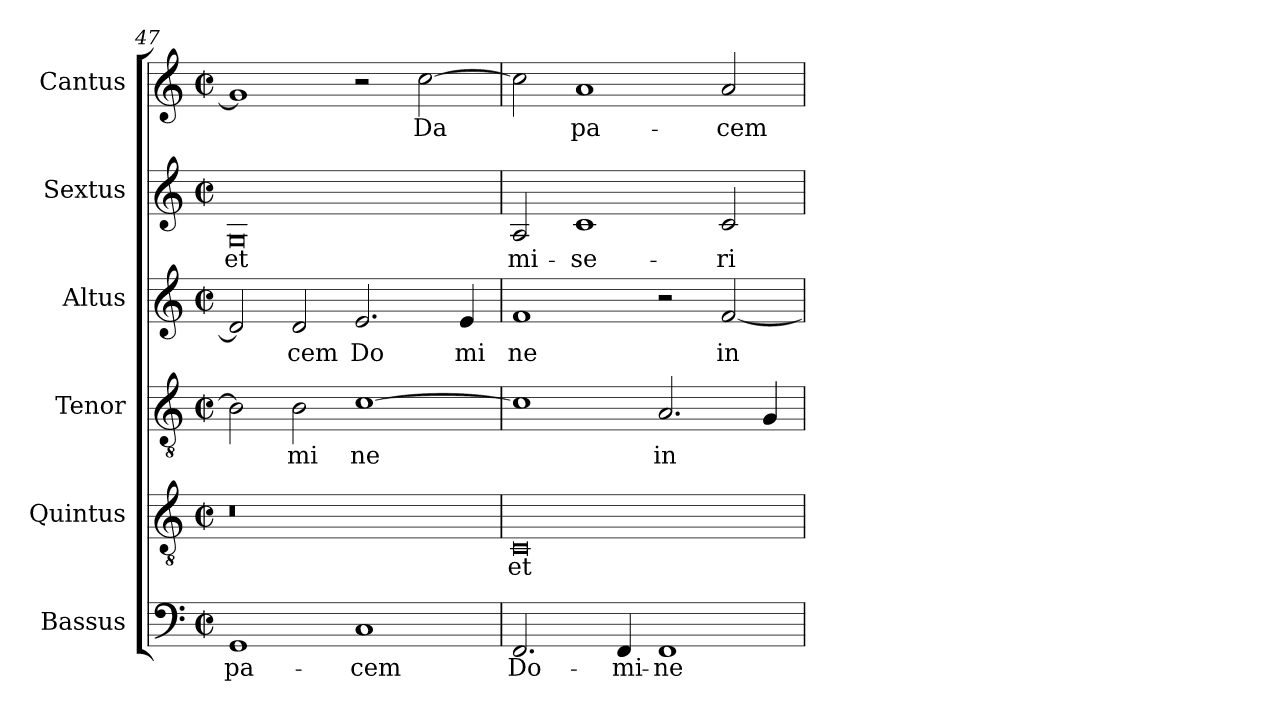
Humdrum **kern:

**kern	**text	**kern	**text	**kern	**text	**kern	**text	**kern	**text	**kern	**text
*part6	*part6	*part5	*part5	*part4	*part4	*part3	*part3	*part2	*part2	*part1	*part1
*staff6	*staff6	*staff5	*staff5	*staff4	*staff4	*staff3	*staff3	*staff2	*staff2	*staff1	*staff1
*I"Bassus	*	*I"Quintus	*	*I"Tenor	*	*I"Altus	*	*I"Sextus	*	*I"Cantus	*
*clefF4	*	*clefGv2	*	*clefGv2	*	*clefG2	*	*clefG2	*	*clefG2	*
*k[]	*	*k[]	*	*k[]	*	*k[]	*	*k[]	*	*k[]	*
*C:	*	*C:	*	*C:	*	*C:	*	*C:	*	*C:	*
*M2/2	*	*M2/2	*	*M2/2	*	*M2/2	*	*M2/2	*	*M2/2	*
*met(c|)	*	*met(c|)	*	*met(c|)	*	*met(c|)	*	*met(c|)	*	*met(c|)	*
=47	=47	=47	=47	=47	=47	=47	=47	=47	=47	=47	=47
!	!LO:LY:b	!	!	!	!LO:LY:b:cj	!	!LO:LY:b:cj	!	!LO:LY:b:cj	!	!LO:LY:b:cj
1GG	pa-	0r	.	2B\]	.	2d/]	.	0G	et	1g]	.
!	!	!	!	!	!LO:LY:b:cj	!	!LO:LY:b:cj	!	!	!	!
.	.	.	.	2B\	mi	2d/	cem	.	.	.	.
!	!LO:LY:b	!	!	!	!LO:LY:b:cj	!	!LO:LY:b:cj	!	!	!	!
1C	-cem	.	.	[>1c	ne	2.e/	Do	.	.	2r	.
!	!	!	!	!	!	!	!	!	!	!	!LO:LY:b:cj
.	.	.	.	.	.	.	.	.	.	[>2cc\	Da
!	!	!	!	!	!	!	!LO:LY:b:cj	!	!	!	!
.	.	.	.	.	.	4e/	mi	.	.	.	.
=48	=48	=48	=48	=48	=48	=48	=48	=48	=48	=48	=48
!	!LO:LY:b	!	!LO:LY:b:cj	!	!LO:LY:b:cj	!	!LO:LY:b:cj	!	!LO:LY:b:cj	!	!LO:LY:b:cj
2.FF/	Do-	0C	et	1c]	.	1f	ne	2A/	mi-	2cc\]	.
!	!	!	!	!	!	!	!	!	!LO:LY:b:cj	!	!LO:LY:b:cj
.	.	.	.	.	.	.	.	1c	-se-	1a	pa-
!	!LO:LY:b	!	!	!	!	!	!	!	!	!	!
4FF/	-mi-	.	.	.	.	.	.	.	.	.	.
!	!LO:LY:b	!	!	!	!LO:LY:b:cj	!	!	!	!	!	!
1FF	-ne	.	.	2.A/	in	2r	.	.	.	.	.
!	!	!	!	!	!	!	!LO:LY:b:cj	!	!LO:LY:b:cj	!	!LO:LY:b:cj
.	.	.	.	.	.	[<2f/	in	2c/	-ri-	2a/	-cem
!	!	!	!	!	!LO:LY:b:cj	!	!	!	!	!	!
.	.	.	.	4G/	.	.	.	.	.	.	.
=	=	=	=	=	=	=	=	=	=	=	=
*-	*-	*-	*-	*-	*-	*-	*-	*-	*-	*-	*-
